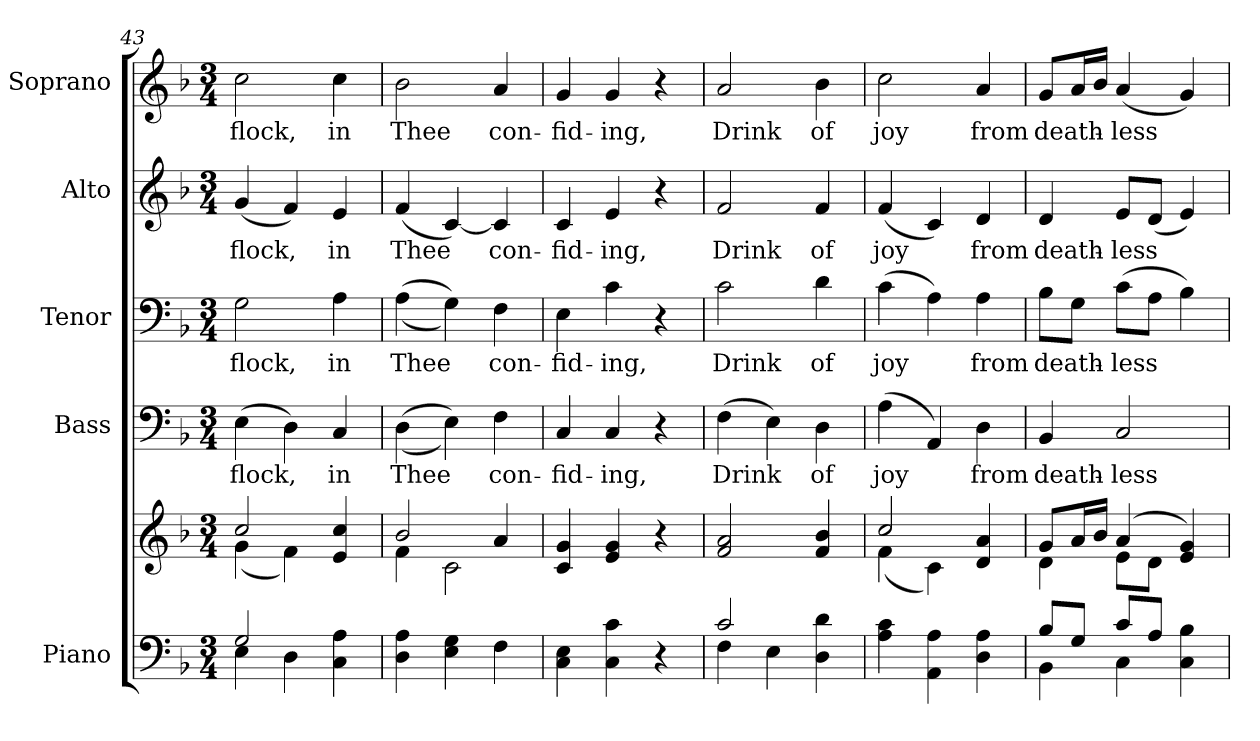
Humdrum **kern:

**kern	**kern	**kern	**text	**kern	**text	**kern	**text	**kern	**text
*part5	*part5	*part4	*part4	*part3	*part3	*part2	*part2	*part1	*part1
*staff6	*staff5	*staff4	*staff4	*staff3	*staff3	*staff2	*staff2	*staff1	*staff1
*I"Piano	*	*I"Bass	*	*I"Tenor	*	*I"Alto	*	*I"Soprano	*
*I'Pno.	*	*I'B.	*	*I'T.	*	*I'A.	*	*I'S.	*
!!LO:PB:g=z
*clefF4	*clefG2	*clefF4	*	*clefF4	*	*clefG2	*	*clefG2	*
*k[b-]	*k[b-]	*k[b-]	*	*k[b-]	*	*k[b-]	*	*k[b-]	*
*F:	*F:	*F:	*	*F:	*	*F:	*	*F:	*
*M3/4	*M3/4	*M3/4	*	*M3/4	*	*M3/4	*	*M3/4	*
=43	=43	=43	=43	=43	=43	=43	=43	=43	=43
*^	*^	*	*	*	*	*	*	*	*
!	!	!	!	!	!LO:LY:b:color=#000000	!	!	!	!	!	!
!	!	!	!	!	!	!	!LO:LY:b:color=#000000	!	!	!	!
!	!	!	!	!	!	!	!	!	!LO:LY:b:color=#000000	!	!
!	!	!	!	!	!	!	!	!	!	!	!LO:LY:b:color=#000000
2Gi/	4Ei\	2cci/	(4gi\	(4Ei\	flock,	2Gi\	flock,	(4gi/	flock,	2cci\	flock,
.	4Di\	.	4fi\)	4Di\)	.	.	.	4fi/)	.	.	.
!	!	!	!	!	!LO:LY:b:color=#000000	!	!	!	!	!	!
!	!	!	!	!	!	!	!LO:LY:b:color=#000000	!	!	!	!
!	!	!	!	!	!	!	!	!	!LO:LY:b:color=#000000	!	!
!	!	!	!	!	!	!	!	!	!	!	!LO:LY:b:color=#000000
4Ci\ 4Ai	4ryy	4ei/ 4cci	4ryy	4Ci/	in	4Ai\	in	4ei/	in	4cci\	in
*v	*v	*	*	*	*	*	*	*	*	*	*
=44	=44	=44	=44	=44	=44	=44	=44	=44	=44	=44
*^	*	*	*	*	*	*	*	*	*	*
!	!	!	!	!	!LO:LY:b:color=#000000	!	!	!	!	!	!
*v	*v	*	*	*	*	*	*	*	*	*	*
*^	*	*	*	*	*	*	*	*	*	*
!	!	!	!	!	!	!	!LO:LY:b:color=#000000	!	!	!	!
*v	*v	*	*	*	*	*	*	*	*	*	*
*^	*	*	*	*	*	*	*	*	*	*
!	!	!	!	!	!	!	!	!	!LO:LY:b:color=#000000	!	!
*v	*v	*	*	*	*	*	*	*	*	*	*
*^	*	*	*	*	*	*	*	*	*	*
!	!	!	!	!	!	!	!	!	!	!	!LO:LY:b:color=#000000
*v	*v	*	*	*	*	*	*	*	*	*	*
4Di\ 4Ai	2b-i/	4fi\	((4Di\	Thee	((4Ai\	Thee	(4fi/	Thee	2b-i\	Thee
4Ei\ 4Gi	.	2ci\	4Ei\))	.	4Gi\))	.	[<4ci/)	.	.	.
!	!	!	!	!LO:LY:b:color=#000000	!	!	!	!	!	!
!	!	!	!	!	!	!LO:LY:b:color=#000000	!	!	!	!
!	!	!	!	!	!	!	!	!LO:LY:b:color=#000000	!	!
!	!	!	!	!	!	!	!	!	!	!LO:LY:b:color=#000000
4Fi\	4ai/	.	4Fi\	con-	4Fi\	con-	4ci/]	con-	4ai/	con-
*	*v	*v	*	*	*	*	*	*	*	*
=45	=45	=45	=45	=45	=45	=45	=45	=45	=45
!	!	!	!LO:LY:b:color=#000000	!	!	!	!	!	!
!	!	!	!	!	!LO:LY:b:color=#000000	!	!	!	!
!	!	!	!	!	!	!	!LO:LY:b:color=#000000	!	!
!	!	!	!	!	!	!	!	!	!LO:LY:b:color=#000000
4Ci\ 4Ei	4ci/ 4gi	4Ci/	-fid-	4Ei\	-fid-	4ci/	-fid-	4gi/	-fid-
!	!	!	!LO:LY:b:color=#000000	!	!	!	!	!	!
!	!	!	!	!	!LO:LY:b:color=#000000	!	!	!	!
!	!	!	!	!	!	!	!LO:LY:b:color=#000000	!	!
!	!	!	!	!	!	!	!	!	!LO:LY:b:color=#000000
4Ci\ 4ci	4ei/ 4gi	4Ci/	-ing,	4ci\	-ing,	4ei/	-ing,	4gi/	-ing,
4r	4r	4r	.	4r	.	4r	.	4r	.
!!LO:PB:g=z
=46	=46	=46	=46	=46	=46	=46	=46	=46	=46
*^	*	*	*	*	*	*	*	*	*
!	!	!	!	!LO:LY:b:color=#000000	!	!	!	!	!	!
!	!	!	!	!	!	!LO:LY:b:color=#000000	!	!	!	!
!	!	!	!	!	!	!	!	!LO:LY:b:color=#000000	!	!
!	!	!	!	!	!	!	!	!	!	!LO:LY:b:color=#000000
2ci/	4Fi\	2fi/ 2ai	(4Fi\	Drink	2ci\	Drink	2fi/	Drink	2ai/	Drink
.	4Ei\	.	4Ei\)	.	.	.	.	.	.	.
!	!	!	!	!LO:LY:b:color=#000000	!	!	!	!	!	!
!	!	!	!	!	!	!LO:LY:b:color=#000000	!	!	!	!
!	!	!	!	!	!	!	!	!LO:LY:b:color=#000000	!	!
!	!	!	!	!	!	!	!	!	!	!LO:LY:b:color=#000000
4Di\ 4di	4ryy	4fi/ 4b-i	4Di\	of	4di\	of	4fi/	of	4b-i\	of
*v	*v	*	*	*	*	*	*	*	*	*
=47	=47	=47	=47	=47	=47	=47	=47	=47	=47
*	*^	*	*	*	*	*	*	*	*
*^	*	*	*	*	*	*	*	*	*	*
!	!	!	!	!	!LO:LY:b:color=#000000	!	!	!	!	!	!
*v	*v	*	*	*	*	*	*	*	*	*	*
*^	*	*	*	*	*	*	*	*	*	*
!	!	!	!	!	!	!	!LO:LY:b:color=#000000	!	!	!	!
*v	*v	*	*	*	*	*	*	*	*	*	*
*^	*	*	*	*	*	*	*	*	*	*
!	!	!	!	!	!	!	!	!	!LO:LY:b:color=#000000	!	!
*v	*v	*	*	*	*	*	*	*	*	*	*
*^	*	*	*	*	*	*	*	*	*	*
!	!	!	!	!	!	!	!	!	!	!	!LO:LY:b:color=#000000
*v	*v	*	*	*	*	*	*	*	*	*	*
4Ai\ 4ci	2cci/	(4fi\	(4Ai\	joy	(4ci\	joy	(4fi/	joy	2cci\	joy
4AAi\ 4Ai	.	4ci\)	4AAi/)	.	4Ai\)	.	4ci/)	.	.	.
!	!	!	!	!LO:LY:b:color=#000000	!	!	!	!	!	!
!	!	!	!	!	!	!LO:LY:b:color=#000000	!	!	!	!
!	!	!	!	!	!	!	!	!LO:LY:b:color=#000000	!	!
!	!	!	!	!	!	!	!	!	!	!LO:LY:b:color=#000000
4Di\ 4Ai	4di/ 4ai	4ryy	4Di\	from	4Ai\	from	4di/	from	4ai/	from
=48	=48	=48	=48	=48	=48	=48	=48	=48	=48	=48
*^	*	*	*	*	*	*	*	*	*	*
!	!	!	!	!	!LO:LY:b:color=#000000	!	!	!	!	!	!
!	!	!	!	!	!	!	!LO:LY:b:color=#000000	!	!	!	!
!	!	!	!	!	!	!	!	!	!LO:LY:b:color=#000000	!	!
!	!	!	!	!	!	!	!	!	!	!	!LO:LY:b:color=#000000
8B-i/L	4BB-i\	8gi/L	4di\	4BB-i/	death-	8B-i\L	death-	4di/	death-	8gi/L	death-
8Gi/J	.	16ai/L	.	.	.	8Gi\J	.	.	.	16ai/L	.
.	.	16b-i/JJ	.	.	.	.	.	.	.	16b-i/JJ	.
!	!	!	!	!	!LO:LY:b:color=#000000	!	!	!	!	!	!
!	!	!	!	!	!	!	!LO:LY:b:color=#000000	!	!	!	!
!	!	!	!	!	!	!	!	!	!LO:LY:b:color=#000000	!	!
!	!	!	!	!	!	!	!	!	!	!	!LO:LY:b:color=#000000
8ci/L	4Ci\	(4ai/	8ei\L	2Ci/	-less	(8ci\L	-less	8ei/L	-less	(4ai/	-less
8Ai/J	.	.	(8di\J	.	.	8Ai\J	.	(8di/J	.	.	.
4Ci\ 4B-i	4ryy	4ei/ 4gi)	4ryy)	.	.	4B-i\)	.	4ei/)	.	4gi/)	.
*v	*v	*	*	*	*	*	*	*	*	*	*
*	*v	*v	*	*	*	*	*	*	*	*
=	=	=	=	=	=	=	=	=	=
*-	*-	*-	*-	*-	*-	*-	*-	*-	*-
